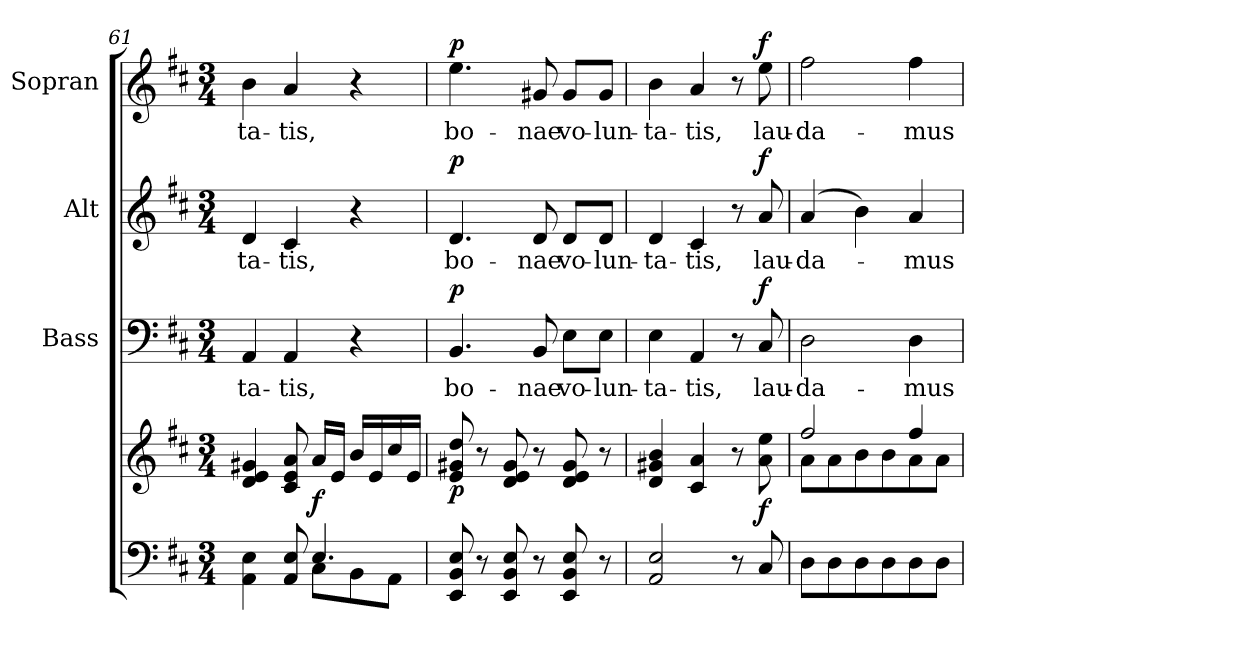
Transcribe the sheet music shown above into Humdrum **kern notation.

**kern	**kern	**dynam	**kern	**text	**dynam	**kern	**text	**dynam	**kern	**text	**dynam
*part4	*part4	*part4	*part3	*part3	*part3	*part2	*part2	*part2	*part1	*part1	*part1
*staff5	*staff4	*staff4/5	*staff3	*staff3	*staff3	*staff2	*staff2	*staff2	*staff1	*staff1	*staff1
*	*	*	*I"Bass	*	*	*I"Alt	*	*	*I"Sopran	*	*
*	*	*	*I'B.	*	*	*I'A.	*	*	*I'S.	*	*
*clefF4	*clefG2	*	*clefF4	*	*	*clefG2	*	*	*clefG2	*	*
*k[f#c#]	*k[f#c#]	*	*k[f#c#]	*	*	*k[f#c#]	*	*	*k[f#c#]	*	*
*D:	*D:	*	*D:	*	*	*D:	*	*	*D:	*	*
*M3/4	*M3/4	*	*M3/4	*	*	*M3/4	*	*	*M3/4	*	*
=61	=61	=61	=61	=61	=61	=61	=61	=61	=61	=61	=61
*^	*	*	*	*	*	*	*	*	*	*	*
!	!	!	!	!	!LO:LY:b	!	!	!LO:LY:b	!	!	!LO:LY:b	!
4AA\ 4E\	4.ryy	4d/ 4e/ 4g#X/	.	4AA/	-ta-	.	4d/	-ta-	.	4b\	-ta-	.
!	!	!	!	!	!LO:LY:b	!	!	!LO:LY:b	!	!	!LO:LY:b	!
8AA/ 8E/	.	8c#/ 8e/ 8a/	.	4AA/	-tis,	.	4c#/	-tis,	.	4a/	-tis,	.
!	!	!	!LO:DY:b	!	!	!	!	!	!	!	!	!
4.E/	8C#\L	16a/LL	f	.	.	.	.	.	.	.	.	.
.	.	16e/JJ	.	.	.	.	.	.	.	.	.	.
.	8BB\	16b/LL	.	4r	.	.	4r	.	.	4r	.	.
.	.	16e/	.	.	.	.	.	.	.	.	.	.
.	8AA\J	16cc#/	.	.	.	.	.	.	.	.	.	.
.	.	16e/JJ	.	.	.	.	.	.	.	.	.	.
*v	*v	*	*	*	*	*	*	*	*	*	*	*
=62	=62	=62	=62	=62	=62	=62	=62	=62	=62	=62	=62
!	!	!LO:DY:b	!	!LO:LY:b	!LO:DY:a	!	!LO:LY:b	!LO:DY:a	!	!LO:LY:b	!LO:DY:a
8EE/ 8BB/ 8E/	8e/ 8g#X/ 8dd/	p	4.BB/	bo-	p	4.d/	bo-	p	4.ee\	bo-	p
8r	8r	.	.	.	.	.	.	.	.	.	.
8EE/ 8BB/ 8E/	8d/ 8e/ 8g#/	.	.	.	.	.	.	.	.	.	.
!	!	!	!	!LO:LY:b	!	!	!LO:LY:b	!	!	!LO:LY:b	!
8r	8r	.	8BB/	-nae	.	8d/	-nae	.	8g#X/	-nae	.
!	!	!	!	!LO:LY:b	!	!	!LO:LY:b	!	!	!LO:LY:b	!
8EE/ 8BB/ 8E/	8d/ 8e/ 8g#/	.	8E\L	vo-	.	8d/L	vo-	.	8g#/L	vo-	.
!	!	!	!	!LO:LY:b	!	!	!LO:LY:b	!	!	!LO:LY:b	!
8r	8r	.	8E\J	-lun-	.	8d/J	-lun-	.	8g#/J	-lun-	.
=63	=63	=63	=63	=63	=63	=63	=63	=63	=63	=63	=63
!	!	!	!	!LO:LY:b	!	!	!LO:LY:b	!	!	!LO:LY:b	!
2AA/ 2E/	4d/ 4g#X/ 4b/	.	4E\	-ta-	.	4d/	-ta-	.	4b\	-ta-	.
!	!	!	!	!LO:LY:b	!	!	!LO:LY:b	!	!	!LO:LY:b	!
.	4c#/ 4a/	.	4AA/	-tis,	.	4c#/	-tis,	.	4a/	-tis,	.
8r	8r	.	8r	.	.	8r	.	.	8r	.	.
!	!	!LO:DY:b	!	!LO:LY:b	!LO:DY:a	!	!LO:LY:b	!LO:DY:a	!	!LO:LY:b	!LO:DY:a
8C#/	8a\ 8ee\	f	8C#/	lau-	f	8a/	lau-	f	8ee\	lau-	f
=64	=64	=64	=64	=64	=64	=64	=64	=64	=64	=64	=64
*	*^	*	*	*	*	*	*	*	*	*	*
!	!	!	!	!	!LO:LY:b	!	!	!LO:LY:b	!	!	!LO:LY:b	!
8D\L	2ff#/	8a\L	.	2D\	-da-	.	(4a/	-da-	.	2ff#\	-da-	.
8D\	.	8a\	.	.	.	.	.	.	.	.	.	.
8D\	.	8b\	.	.	.	.	4b\)	.	.	.	.	.
8D\	.	8b\	.	.	.	.	.	.	.	.	.	.
!	!	!	!	!	!LO:LY:b	!	!	!LO:LY:b	!	!	!LO:LY:b	!
8D\	4ff#/	8a\	.	4D\	-mus	.	4a/	-mus	.	4ff#\	-mus	.
8D\J	.	8a\J	.	.	.	.	.	.	.	.	.	.
*	*v	*v	*	*	*	*	*	*	*	*	*	*
=	=	=	=	=	=	=	=	=	=	=	=
*-	*-	*-	*-	*-	*-	*-	*-	*-	*-	*-	*-
